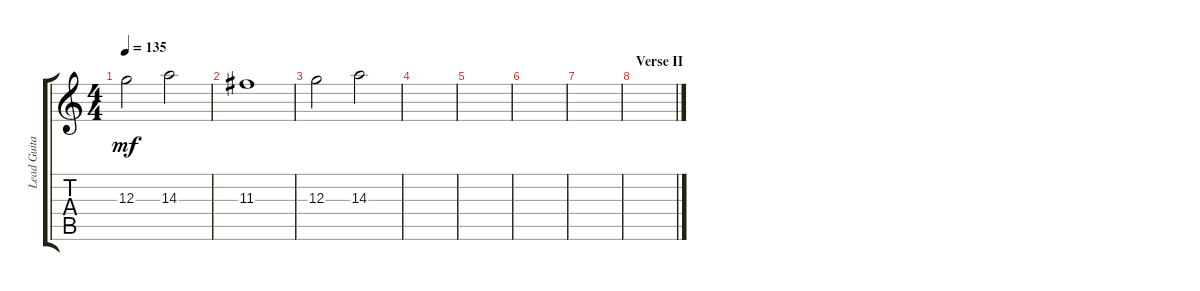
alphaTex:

\track ("Lead Guitar (R)" "Lead Guita") {instrument electricguitarclean}
\staff {score tabs}
\tuning (E4 B3 G3 D3 A2 D2) {hide}
\ts (4 4)
\tempo 135
\clef g2
\ks c
12.3.2{dy mf} 14.3.2 |
11.3.1 |
12.3.2 14.3.2 |
|
|
|
|
\section ("" "Verse II")
